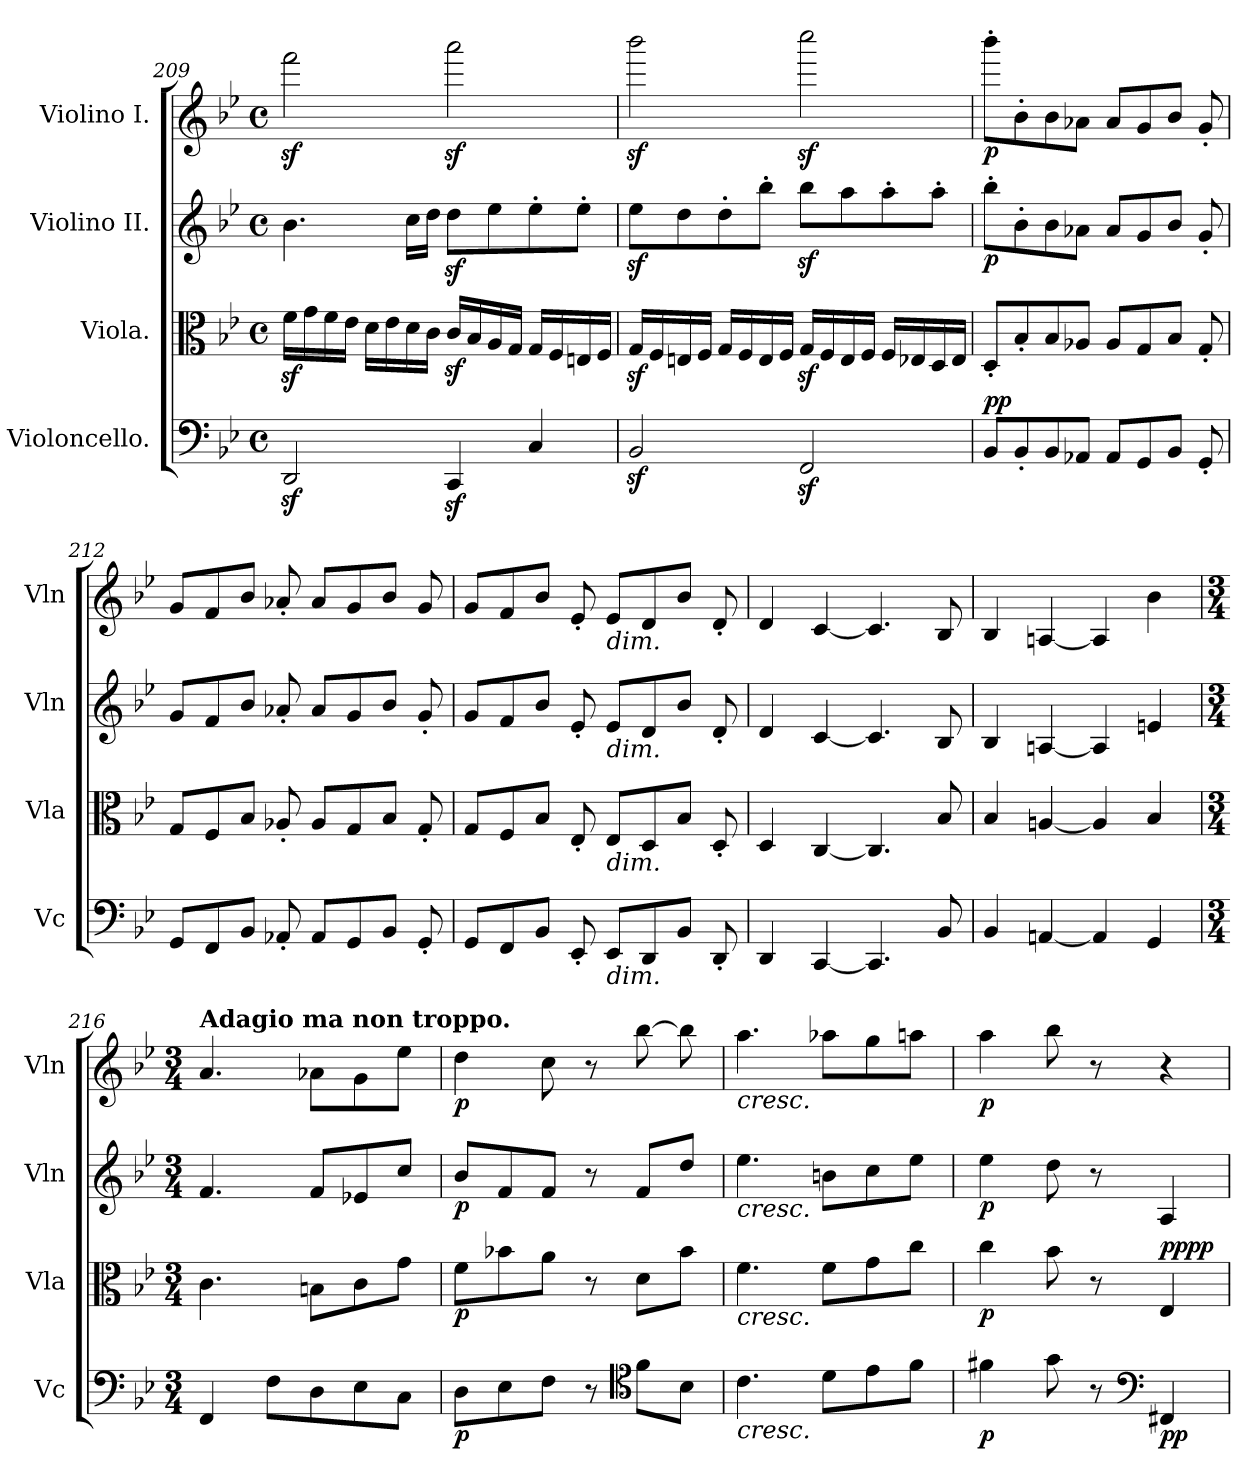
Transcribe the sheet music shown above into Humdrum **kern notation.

**kern	**dynam	**kern	**dynam	**kern	**dynam	**kern	**dynam
*part4	*part4	*part3	*part3	*part2	*part2	*part1	*part1
*staff4	*staff4	*staff3	*staff3	*staff2	*staff2	*staff1	*staff1
*I"Violoncello.	*	*I"Viola.	*	*I"Violino II.	*	*I"Violino I.	*
*I'Vc	*	*I'Vla	*	*I'Vln	*	*I'Vln	*
*clefF4	*	*clefC3	*	*clefG2	*	*clefG2	*
*k[b-e-]	*	*k[b-e-]	*	*k[b-e-]	*	*k[b-e-]	*
*B-:	*	*B-:	*	*B-:	*	*B-:	*
*M4/4	*	*M4/4	*	*M4/4	*	*M4/4	*
*met(c)	*	*met(c)	*	*met(c)	*	*met(c)	*
=209	=209	=209	=209	=209	=209	=209	=209
2DDz</	.	16fz>\LL	.	4.b-\	.	2fffz<\	.
.	.	16g\	.	.	.	.	.
.	.	16f\	.	.	.	.	.
.	.	16e-\JJ	.	.	.	.	.
.	.	16d\LL	.	.	.	.	.
.	.	16e-\	.	.	.	.	.
.	.	16d\	.	16cc\LL	.	.	.
.	.	16c\JJ	.	16dd\JJ	.	.	.
4CCz</	.	16cz</LL	.	8ddz<\L	.	2aaaz<\	.
.	.	16B-/	.	.	.	.	.
.	.	16A/	.	8ee-\	.	.	.
.	.	16G/JJ	.	.	.	.	.
4C/	.	16G/LL	.	8ee-'\	.	.	.
.	.	16F/	.	.	.	.	.
.	.	16En/	.	8ee-'\J	.	.	.
.	.	16F/JJ	.	.	.	.	.
=210	=210	=210	=210	=210	=210	=210	=210
2BB-z</	.	16Gz</LL	.	8ee-z<\L	.	2bbb-z<\	.
.	.	16F/	.	.	.	.	.
.	.	16En/	.	8dd\	.	.	.
.	.	16F/JJ	.	.	.	.	.
.	.	16G/LL	.	8dd'\	.	.	.
.	.	16F/	.	.	.	.	.
.	.	16E/	.	8bb-'\J	.	.	.
.	.	16F/JJ	.	.	.	.	.
2FFz</	.	16Gz</LL	.	8bb-z<\L	.	2ccccz<\	.
.	.	16F/	.	.	.	.	.
.	.	16E/	.	8aa\	.	.	.
.	.	16F/JJ	.	.	.	.	.
.	.	16F/LL	.	8aa'\	.	.	.
.	.	16E-X/	.	.	.	.	.
.	.	16D/	.	8aa'\J	.	.	.
.	.	16E-/JJ	.	.	.	.	.
!!LO:LB:g=z
=211	=211	=211	=211	=211	=211	=211	=211
!	!LO:DY:b	!	!	!	!	!	!
!	!LO:DY:n=1:a	!	!	!	!LO:DY:b	!	!LO:DY:b
8BB-/L	p p	8D'/L	.	8bb-'\L	p	8bbb-'\L	p
8BB-'/	.	8B-'/	.	8b-'\	.	8b-'\	.
8BB-/	.	8B-/	.	8b-\	.	8b-\	.
8AA-X/J	.	8A-X/J	.	8a-X\J	.	8a-X\J	.
8AA-/L	.	8A-/L	.	8a-/L	.	8a-/L	.
8GG/	.	8G/	.	8g/	.	8g/	.
8BB-/J	.	8B-/J	.	8b-/J	.	8b-/J	.
8GG'/	.	8G'/	.	8g'/	.	8g'/	.
=212	=212	=212	=212	=212	=212	=212	=212
8GG/L	.	8G/L	.	8g/L	.	8g/L	.
8FF/	.	8F/	.	8f/	.	8f/	.
8BB-/J	.	8B-/J	.	8b-/J	.	8b-/J	.
8AA-X'/	.	8A-X'/	.	8a-X'/	.	8a-X'/	.
8AA-/L	.	8A-/L	.	8a-/L	.	8a-/L	.
8GG/	.	8G/	.	8g/	.	8g/	.
8BB-/J	.	8B-/J	.	8b-/J	.	8b-/J	.
8GG'/	.	8G'/	.	8g'/	.	8g/	.
=213	=213	=213	=213	=213	=213	=213	=213
8GG/L	.	8G/L	.	8g/L	.	8g/L	.
8FF/	.	8F/	.	8f/	.	8f/	.
8BB-/J	.	8B-/J	.	8b-/J	.	8b-/J	.
8EE-'/	.	8E-'/	.	8e-'/	.	8e-'/	.
!	!	!	!	!	!	!LO:TX:b:i:t=dim.	!
!	!	!	!	!LO:TX:b:i:t=dim.	!	!	!
!	!	!LO:TX:b:i:t=dim.	!	!	!	!	!
!LO:TX:b:i:t=dim.	!	!	!	!	!	!	!
8EE-/L	.	8E-/L	.	8e-/L	.	8e-/L	.
8DD/	.	8D/	.	8d/	.	8d/	.
8BB-/J	.	8B-/J	.	8b-/J	.	8b-/J	.
8DD'/	.	8D'/	.	8d'/	.	8d'/	.
=214	=214	=214	=214	=214	=214	=214	=214
4DD/	.	4D/	.	4d/	.	4d/	.
[4CC/	.	[4C/	.	[4c/	.	[4c/	.
4.CC/]	.	4.C/]	.	4.c/]	.	4.c/]	.
8BB-/	.	8B-/	.	8B-/	.	8B-/	.
=215	=215	=215	=215	=215	=215	=215	=215
4BB-/	.	4B-/	.	4B-/	.	4B-/	.
[4AAn/	.	[4An/	.	[4An/	.	[4An/	.
4AA/]	.	4A/]	.	4A/]	.	4A/]	.
4GG/	.	4B-/	.	4en/	.	4b-\	.
!!LO:LB:g=z
=216	=216	=216	=216	=216	=216	=216	=216
*M3/4	*	*M3/4	*	*M3/4	*	*M3/4	*
!	!	!	!	!	!	!LO:TX:a:B:t=Adagio ma non troppo.	!
4FF/	.	4.c\	.	4.f/	.	4.a/	.
8F\L	.	.	.	.	.	.	.
8D\	.	8Bn\L	.	8f/L	.	8a-X\L	.
8E-\	.	8c\	.	8e-X/	.	8g\	.
8C\J	.	8g\J	.	8cc/J	.	8ee-\J	.
=217	=217	=217	=217	=217	=217	=217	=217
!	!LO:DY:b	!	!LO:DY:b	!	!LO:DY:b	!	!LO:DY:b
8D\L	p	8f\L	p	8b-/L	p	4dd\	p
8E-\	.	8b-X\	.	8f/	.	.	.
8F\J	.	8a\J	.	8f/J	.	8cc\	.
8r	.	8r	.	8r	.	8r	.
*clefC4	*	*	*	*	*	*	*
8f\L	.	8d\L	.	8f/L	.	[8bb-\	.
8B-\J	.	8b-\J	.	8dd/J	.	8bb-\]	.
=218	=218	=218	=218	=218	=218	=218	=218
!	!	!	!	!	!	!LO:TX:b:i:t=cresc.	!
!	!	!	!	!LO:TX:b:i:t=cresc.	!	!	!
!	!	!LO:TX:b:i:t=cresc.	!	!	!	!	!
!LO:TX:b:i:t=cresc.	!	!	!	!	!	!	!
4.c\	.	4.f\	.	4.ee-\	.	4.aa\	.
8d\L	.	8f\L	.	8bn\L	.	8aa-X\L	.
8e-\	.	8g\	.	8cc\	.	8gg\	.
8f\J	.	8cc\J	.	8ee-\J	.	8aan\J	.
=219	=219	=219	=219	=219	=219	=219	=219
!	!LO:DY:b	!	!LO:DY:b	!	!LO:DY:b	!	!LO:DY:b
4f#X\	p	4cc\	p	4ee-\	p	4aa\	p
8g\	.	8b-\	.	8dd\	.	8bb-\	.
8r	.	8r	.	8r	.	8r	.
*clefF4	*	*	*	*	*	*	*
!	!LO:DY:b	!	!LO:DY:a	!	!	!	!
!	!	!	!LO:DY:n=1:b	!	!	!	!
4FF#X/	pp	4E-/	pp pp	4A/	.	4r	.
=	=	=	=	=	=	=	=
*-	*-	*-	*-	*-	*-	*-	*-
